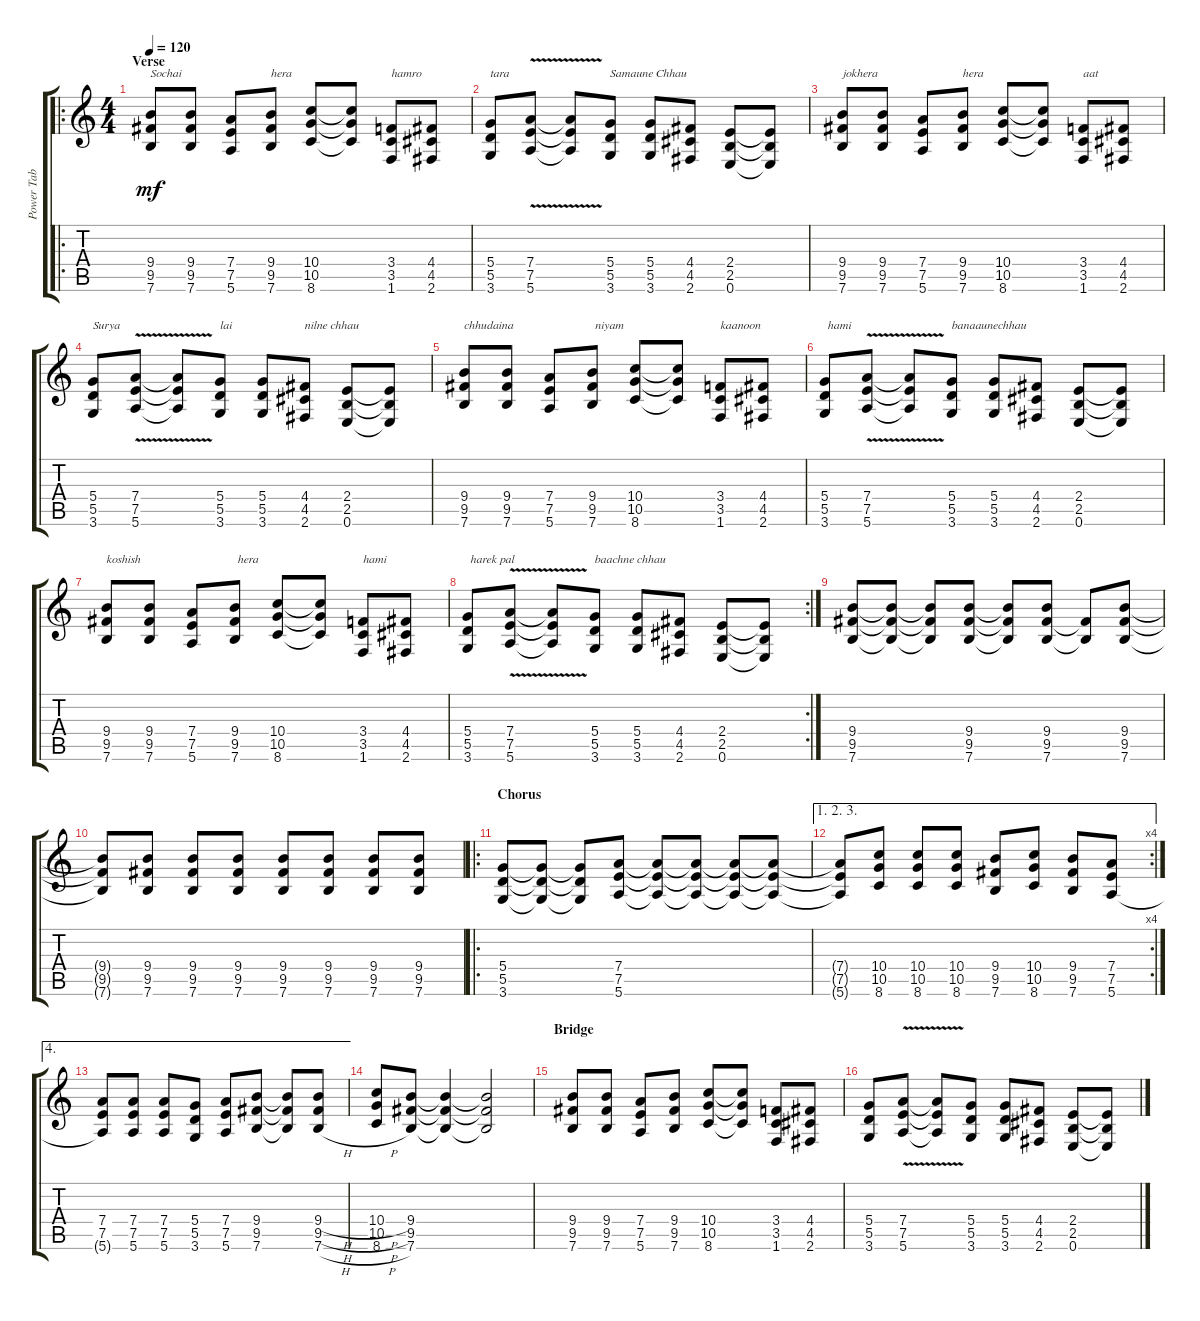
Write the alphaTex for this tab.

\track ("Power Tab" "Power Tab") {instrument distortionguitar}
\staff {score tabs}
\tuning (E4 B3 G3 D3 A2 E2) {hide}
\ro
\ts (4 4)
\section ("" "Verse")
\tempo 120
\clef g2
\ks c
(9.4 9.5 7.6).8{txt "Sochai" dy mf} (9.4 9.5 7.6).8 (7.4 7.5 5.6).8 (9.4 9.5 7.6).8{txt "hera"} (10.4 10.5 8.6).8 (10.4{t} 10.5{t} 8.6{t}).8 (3.4 3.5 1.6).8{txt "hamro"} (4.4 4.5 2.6).8 |
(5.4 5.5 3.6).8{txt "tara"} (7.4{v} 7.5{v} 5.6{v}).8 (7.4{v t} 7.5{v t} 5.6{v t}).8 (5.4 5.5 3.6).8{txt "Samaune Chhau"} (5.4 5.5 3.6).8 (4.4 4.5 2.6).8 (2.4 2.5 0.6).8 (2.4{t} 2.5{t} 0.6{t}).8 |
(9.4 9.5 7.6).8{txt "jokhera"} (9.4 9.5 7.6).8 (7.4 7.5 5.6).8 (9.4 9.5 7.6).8{txt "hera"} (10.4 10.5 8.6).8 (10.4{t} 10.5{t} 8.6{t}).8 (3.4 3.5 1.6).8{txt "aat"} (4.4 4.5 2.6).8 |
(5.4 5.5 3.6).8{txt "Surya"} (7.4{v} 7.5{v} 5.6{v}).8 (7.4{v t} 7.5{v t} 5.6{v t}).8 (5.4 5.5 3.6).8{txt "lai"} (5.4 5.5 3.6).8 (4.4 4.5 2.6).8{txt "nilne chhau"} (2.4 2.5 0.6).8 (2.4{t} 2.5{t} 0.6{t}).8 |
(9.4 9.5 7.6).8{txt "chhudaina"} (9.4 9.5 7.6).8 (7.4 7.5 5.6).8 (9.4 9.5 7.6).8{txt " niyam "} (10.4 10.5 8.6).8 (10.4{t} 10.5{t} 8.6{t}).8 (3.4 3.5 1.6).8{txt "kaanoon"} (4.4 4.5 2.6).8 |
(5.4 5.5 3.6).8{txt " hami"} (7.4{v} 7.5{v} 5.6{v}).8 (7.4{v t} 7.5{v t} 5.6{v t}).8 (5.4 5.5 3.6).8{txt "banaaunechhau"} (5.4 5.5 3.6).8 (4.4 4.5 2.6).8 (2.4 2.5 0.6).8 (2.4{t} 2.5{t} 0.6{t}).8 |
(9.4 9.5 7.6).8{txt "koshish"} (9.4 9.5 7.6).8 (7.4 7.5 5.6).8 (9.4 9.5 7.6).8{txt " hera "} (10.4 10.5 8.6).8 (10.4{t} 10.5{t} 8.6{t}).8 (3.4 3.5 1.6).8{txt "hami"} (4.4 4.5 2.6).8 |
\rc 2
(5.4 5.5 3.6).8{txt " harek pal "} (7.4{v} 7.5{v} 5.6{v}).8 (7.4{v t} 7.5{v t} 5.6{v t}).8 (5.4 5.5 3.6).8{txt "baachne chhau"} (5.4 5.5 3.6).8 (4.4 4.5 2.6).8 (2.4 2.5 0.6).8 (2.4{t} 2.5{t} 0.6{t}).8 |
(9.4 9.5 7.6).8 (9.4{t} 9.5{t} 7.6{t}).8 (9.4{t} 9.5{t} 7.6{t}).8 (9.4 9.5 7.6).8 (9.4{t} 9.5{t} 7.6{t}).8 (9.4 9.5 7.6).8 (9.5{t} 7.6{t}).8 (9.4 9.5 7.6).8 |
(9.4{t} 9.5{t} 7.6{t}).8 (9.4 9.5 7.6).8 (9.4 9.5 7.6).8 (9.4 9.5 7.6).8 (9.4 9.5 7.6).8 (9.4 9.5 7.6).8 (9.4 9.5 7.6).8 (9.4 9.5 7.6).8 |
\ro
\section ("" "Chorus")
(5.4 5.5 3.6).8 (5.4{t} 5.5{t} 3.6{t}).8 (5.4{t} 5.5{t} 3.6{t}).8 (7.4 7.5 5.6).8 (7.4{t} 7.5{t} 5.6{t}).8 (7.4{t} 7.5{t} 5.6{t}).8 (7.4{t} 7.5{t} 5.6{t}).8 (7.4{t} 7.5{t} 5.6{t}).8 |
\ae (1 2 3)
\rc 4
(7.4{t} 7.5{t} 5.6{t}).8 (10.4 10.5 8.6).8 (10.4 10.5 8.6).8 (10.4 10.5 8.6).8 (9.4 9.5 7.6).8 (10.4 10.5 8.6).8 (9.4 9.5 7.6).8 (7.4 7.5 5.6).8 |
\ae 4
(7.4 7.5 5.6{t}).8 (7.4 7.5 5.6).8 (7.4 7.5 5.6).8 (5.4 5.5 3.6).8 (7.4 7.5 5.6).8 (9.4 9.5 7.6).8 (9.4{t} 9.5{t} 7.6{t}).8 (9.4{h} 9.5{h} 7.6{h}).8 |
(10.4{h} 10.5{h} 8.6{h}).8 (9.4 9.5 7.6).8 (9.4{t} 9.5{t} 7.6{t}).4 (9.4{t} 9.5{t} 7.6{t}).2 |
\section ("" "Bridge")
(9.4 9.5 7.6).8 (9.4 9.5 7.6).8 (7.4 7.5 5.6).8 (9.4 9.5 7.6).8 (10.4 10.5 8.6).8 (10.4{t} 10.5{t} 8.6{t}).8 (3.4 3.5 1.6).8 (4.4 4.5 2.6).8 |
(5.4 5.5 3.6).8 (7.4{v} 7.5{v} 5.6{v}).8 (7.4{v t} 7.5{v t} 5.6{v t}).8 (5.4 5.5 3.6).8 (5.4 5.5 3.6).8 (4.4 4.5 2.6).8 (2.4 2.5 0.6).8 (2.4{t} 2.5{t} 0.6{t}).8
